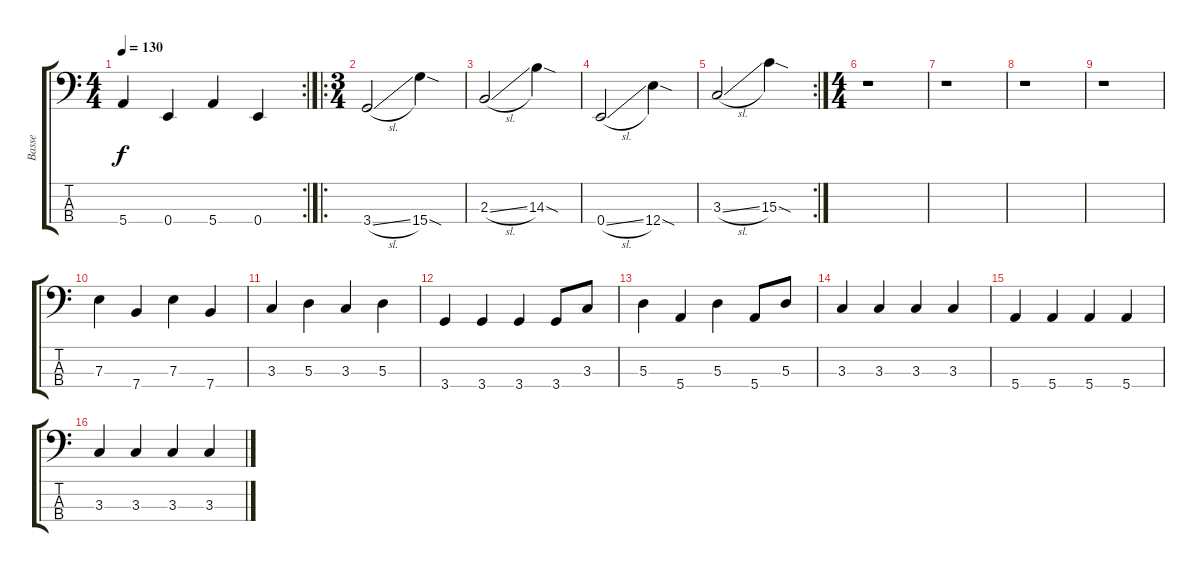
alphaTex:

\track ("Basse" "Basse") {instrument electricbassfinger}
\staff {score tabs}
\tuning (G2 D2 A1 E1) {hide}
\rc 2
\ts (4 4)
\tempo 130
\clef f4
\ks c
5.4.4{dy f} 0.4.4 5.4.4 0.4.4 |
\ro
\ts (3 4)
3.4{sl}.2 15.4{sod}.4 |
2.3{sl}.2 14.3{sod}.4 |
0.4{sl}.2 12.4{sod}.4 |
\rc 2
3.3{sl}.2 15.3{sod}.4 |
\ts (4 4)
r.1 |
r.1 |
r.1 |
r.1 |
7.3.4 7.4.4 7.3.4 7.4.4 |
3.3.4 5.3.4 3.3.4 5.3.4 |
3.4.4 3.4.4 3.4.4 3.4.8 3.3.8 |
5.3.4 5.4.4 5.3.4 5.4.8 5.3.8 |
3.3.4 3.3.4 3.3.4 3.3.4 |
5.4.4 5.4.4 5.4.4 5.4.4 |
3.3.4 3.3.4 3.3.4 3.3.4
